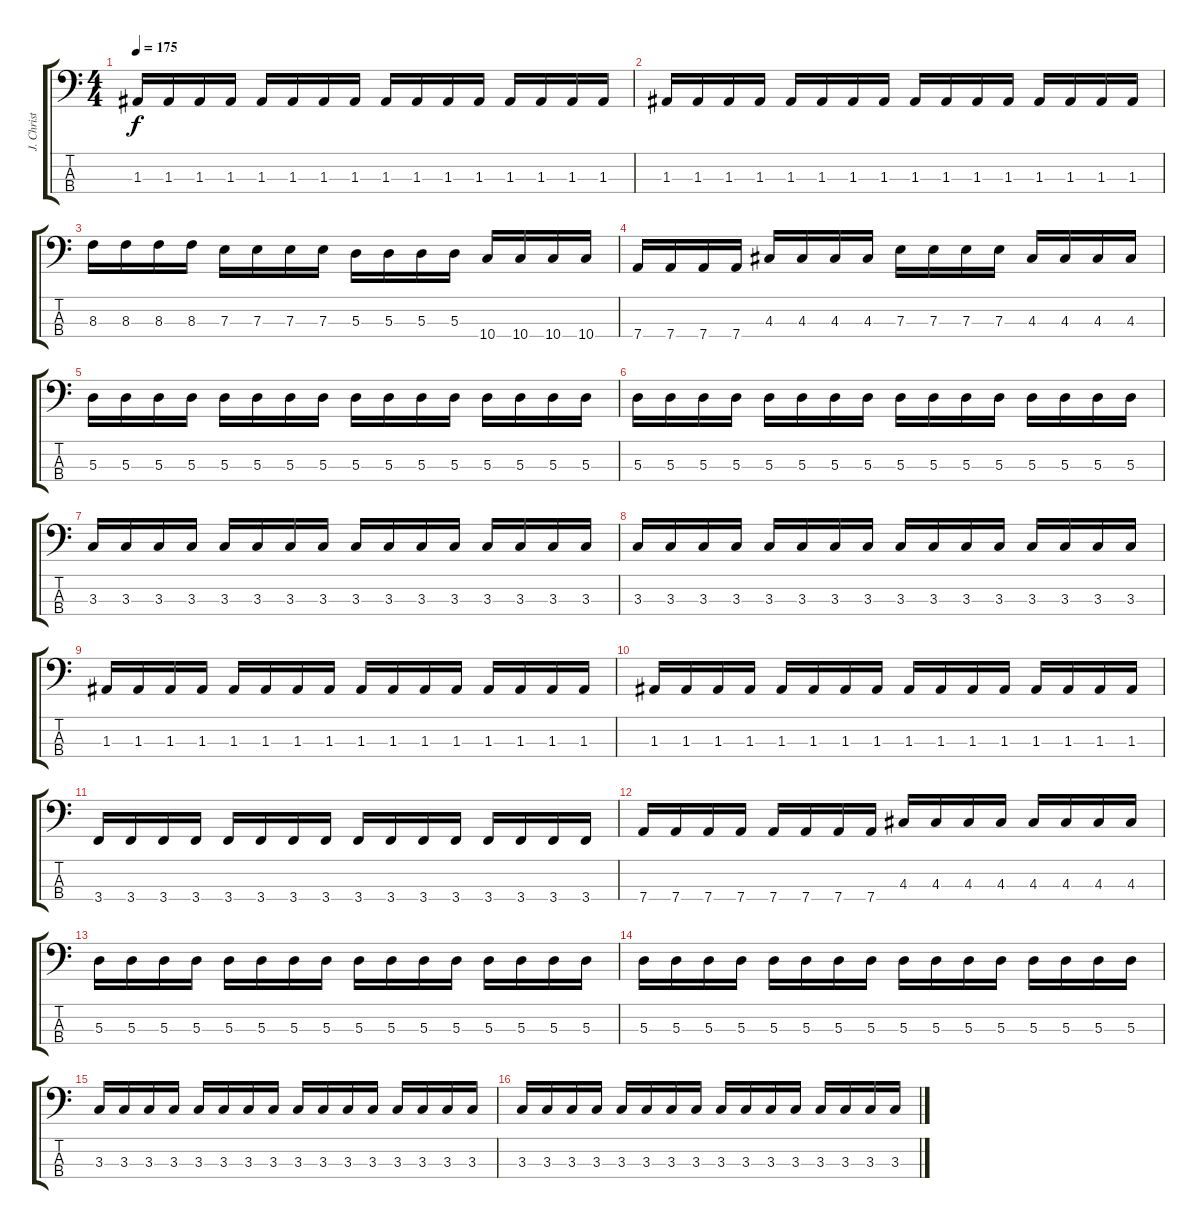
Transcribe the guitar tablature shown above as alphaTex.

\track ("J. Christ" "J. Christ") {instrument electricbassfinger}
\staff {score tabs}
\tuning (G2 D2 A1 D1) {hide}
\ts (4 4)
\tempo 175
\clef f4
\ks c
1.3.16{dy f} 1.3.16 1.3.16 1.3.16 1.3.16 1.3.16 1.3.16 1.3.16 1.3.16 1.3.16 1.3.16 1.3.16 1.3.16 1.3.16 1.3.16 1.3.16 |
1.3.16 1.3.16 1.3.16 1.3.16 1.3.16 1.3.16 1.3.16 1.3.16 1.3.16 1.3.16 1.3.16 1.3.16 1.3.16 1.3.16 1.3.16 1.3.16 |
8.3.16 8.3.16 8.3.16 8.3.16 7.3.16 7.3.16 7.3.16 7.3.16 5.3.16 5.3.16 5.3.16 5.3.16 10.4.16 10.4.16 10.4.16 10.4.16 |
7.4.16 7.4.16 7.4.16 7.4.16 4.3.16 4.3.16 4.3.16 4.3.16 7.3.16 7.3.16 7.3.16 7.3.16 4.3.16 4.3.16 4.3.16 4.3.16 |
5.3.16 5.3.16 5.3.16 5.3.16 5.3.16 5.3.16 5.3.16 5.3.16 5.3.16 5.3.16 5.3.16 5.3.16 5.3.16 5.3.16 5.3.16 5.3.16 |
5.3.16 5.3.16 5.3.16 5.3.16 5.3.16 5.3.16 5.3.16 5.3.16 5.3.16 5.3.16 5.3.16 5.3.16 5.3.16 5.3.16 5.3.16 5.3.16 |
3.3.16 3.3.16 3.3.16 3.3.16 3.3.16 3.3.16 3.3.16 3.3.16 3.3.16 3.3.16 3.3.16 3.3.16 3.3.16 3.3.16 3.3.16 3.3.16 |
3.3.16 3.3.16 3.3.16 3.3.16 3.3.16 3.3.16 3.3.16 3.3.16 3.3.16 3.3.16 3.3.16 3.3.16 3.3.16 3.3.16 3.3.16 3.3.16 |
1.3.16 1.3.16 1.3.16 1.3.16 1.3.16 1.3.16 1.3.16 1.3.16 1.3.16 1.3.16 1.3.16 1.3.16 1.3.16 1.3.16 1.3.16 1.3.16 |
1.3.16 1.3.16 1.3.16 1.3.16 1.3.16 1.3.16 1.3.16 1.3.16 1.3.16 1.3.16 1.3.16 1.3.16 1.3.16 1.3.16 1.3.16 1.3.16 |
3.4.16 3.4.16 3.4.16 3.4.16 3.4.16 3.4.16 3.4.16 3.4.16 3.4.16 3.4.16 3.4.16 3.4.16 3.4.16 3.4.16 3.4.16 3.4.16 |
7.4.16 7.4.16 7.4.16 7.4.16 7.4.16 7.4.16 7.4.16 7.4.16 4.3.16 4.3.16 4.3.16 4.3.16 4.3.16 4.3.16 4.3.16 4.3.16 |
5.3.16 5.3.16 5.3.16 5.3.16 5.3.16 5.3.16 5.3.16 5.3.16 5.3.16 5.3.16 5.3.16 5.3.16 5.3.16 5.3.16 5.3.16 5.3.16 |
5.3.16 5.3.16 5.3.16 5.3.16 5.3.16 5.3.16 5.3.16 5.3.16 5.3.16 5.3.16 5.3.16 5.3.16 5.3.16 5.3.16 5.3.16 5.3.16 |
3.3.16 3.3.16 3.3.16 3.3.16 3.3.16 3.3.16 3.3.16 3.3.16 3.3.16 3.3.16 3.3.16 3.3.16 3.3.16 3.3.16 3.3.16 3.3.16 |
3.3.16 3.3.16 3.3.16 3.3.16 3.3.16 3.3.16 3.3.16 3.3.16 3.3.16 3.3.16 3.3.16 3.3.16 3.3.16 3.3.16 3.3.16 3.3.16
